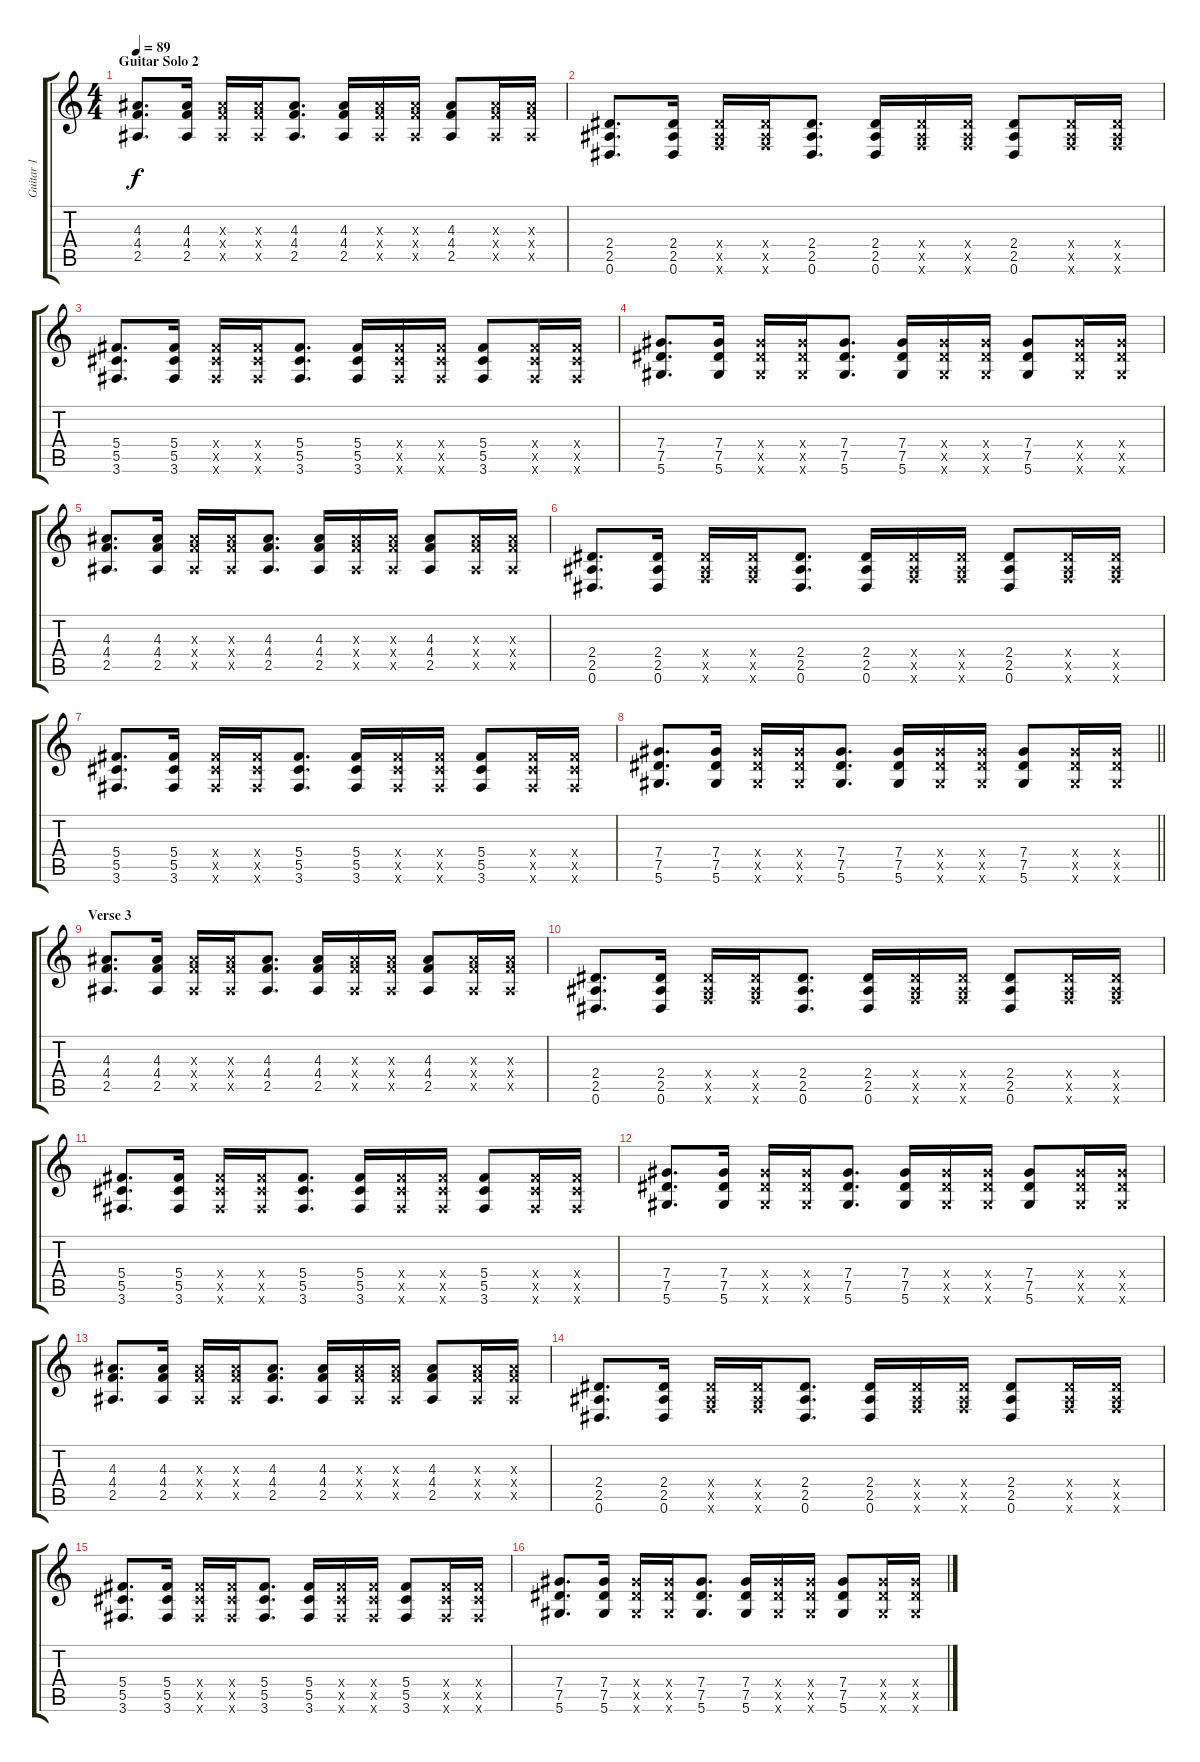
\track ("Guitar 1" "Guitar 1") {instrument acousticguitarsteel}
\staff {score tabs}
\tuning (Eb4 Bb3 Gb3 Db3 Ab2 Eb2) {hide}
\ts (4 4)
\section ("" "Guitar Solo 2")
\tempo 89
\clef g2
\ks c
(4.3 4.4 2.5).8{d dy f volume 16} (4.3 4.4 2.5).16 (4.3{x} 4.4{x} 2.5{x}).16 (4.3{x} 4.4{x} 2.5{x}).16 (4.3 4.4 2.5).8{d} (4.3 4.4 2.5).16 (4.3{x} 4.4{x} 2.5{x}).16 (4.3{x} 4.4{x} 2.5{x}).16 (4.3 4.4 2.5).8 (4.3{x} 4.4{x} 2.5{x}).16 (4.3{x} 4.4{x} 2.5{x}).16 |
(2.4 2.5 0.6).8{d} (2.4 2.5 0.6).16 (2.4{x} 2.5{x} 2.6{x}).16 (2.4{x} 2.5{x} 2.6{x}).16 (2.4 2.5 0.6).8{d} (2.4 2.5 0.6).16 (2.4{x} 2.5{x} 2.6{x}).16 (2.4{x} 2.5{x} 2.6{x}).16 (2.4 2.5 0.6).8 (2.4{x} 2.5{x} 2.6{x}).16 (2.4{x} 2.5{x} 2.6{x}).16 |
(5.4 5.5 3.6).8{d} (5.4 5.5 3.6).16 (5.4{x} 5.5{x} 3.6{x}).16 (5.4{x} 5.5{x} 3.6{x}).16 (5.4 5.5 3.6).8{d} (5.4 5.5 3.6).16 (5.4{x} 5.5{x} 3.6{x}).16 (5.4{x} 5.5{x} 3.6{x}).16 (5.4 5.5 3.6).8 (5.4{x} 5.5{x} 3.6{x}).16 (5.4{x} 5.5{x} 3.6{x}).16 |
(7.4 7.5 5.6).8{d} (7.4 7.5 5.6).16 (7.4{x} 7.5{x} 5.6{x}).16 (7.4{x} 7.5{x} 5.6{x}).16 (7.4 7.5 5.6).8{d} (7.4 7.5 5.6).16 (7.4{x} 7.5{x} 5.6{x}).16 (7.4{x} 7.5{x} 5.6{x}).16 (7.4 7.5 5.6).8 (7.4{x} 7.5{x} 5.6{x}).16 (7.4{x} 7.5{x} 5.6{x}).16 |
(4.3 4.4 2.5).8{d} (4.3 4.4 2.5).16 (4.3{x} 4.4{x} 2.5{x}).16 (4.3{x} 4.4{x} 2.5{x}).16 (4.3 4.4 2.5).8{d} (4.3 4.4 2.5).16 (4.3{x} 4.4{x} 2.5{x}).16 (4.3{x} 4.4{x} 2.5{x}).16 (4.3 4.4 2.5).8 (4.3{x} 4.4{x} 2.5{x}).16 (4.3{x} 4.4{x} 2.5{x}).16 |
(2.4 2.5 0.6).8{d} (2.4 2.5 0.6).16 (2.4{x} 2.5{x} 2.6{x}).16 (2.4{x} 2.5{x} 2.6{x}).16 (2.4 2.5 0.6).8{d} (2.4 2.5 0.6).16 (2.4{x} 2.5{x} 2.6{x}).16 (2.4{x} 2.5{x} 2.6{x}).16 (2.4 2.5 0.6).8 (2.4{x} 2.5{x} 2.6{x}).16 (2.4{x} 2.5{x} 2.6{x}).16 |
(5.4 5.5 3.6).8{d} (5.4 5.5 3.6).16 (5.4{x} 5.5{x} 3.6{x}).16 (5.4{x} 5.5{x} 3.6{x}).16 (5.4 5.5 3.6).8{d} (5.4 5.5 3.6).16 (5.4{x} 5.5{x} 3.6{x}).16 (5.4{x} 5.5{x} 3.6{x}).16 (5.4 5.5 3.6).8 (5.4{x} 5.5{x} 3.6{x}).16 (5.4{x} 5.5{x} 3.6{x}).16 |
\barLineRight lightlight
(7.4 7.5 5.6).8{d} (7.4 7.5 5.6).16 (7.4{x} 7.5{x} 5.6{x}).16 (7.4{x} 7.5{x} 5.6{x}).16 (7.4 7.5 5.6).8{d} (7.4 7.5 5.6).16 (7.4{x} 7.5{x} 5.6{x}).16 (7.4{x} 7.5{x} 5.6{x}).16 (7.4 7.5 5.6).8 (7.4{x} 7.5{x} 5.6{x}).16 (7.4{x} 7.5{x} 5.6{x}).16 |
\section ("" "Verse 3")
(4.3 4.4 2.5).8{d volume 16} (4.3 4.4 2.5).16 (4.3{x} 4.4{x} 2.5{x}).16 (4.3{x} 4.4{x} 2.5{x}).16 (4.3 4.4 2.5).8{d} (4.3 4.4 2.5).16 (4.3{x} 4.4{x} 2.5{x}).16 (4.3{x} 4.4{x} 2.5{x}).16 (4.3 4.4 2.5).8 (4.3{x} 4.4{x} 2.5{x}).16 (4.3{x} 4.4{x} 2.5{x}).16 |
(2.4 2.5 0.6).8{d} (2.4 2.5 0.6).16 (2.4{x} 2.5{x} 2.6{x}).16 (2.4{x} 2.5{x} 2.6{x}).16 (2.4 2.5 0.6).8{d} (2.4 2.5 0.6).16 (2.4{x} 2.5{x} 2.6{x}).16 (2.4{x} 2.5{x} 2.6{x}).16 (2.4 2.5 0.6).8 (2.4{x} 2.5{x} 2.6{x}).16 (2.4{x} 2.5{x} 2.6{x}).16 |
(5.4 5.5 3.6).8{d} (5.4 5.5 3.6).16 (5.4{x} 5.5{x} 3.6{x}).16 (5.4{x} 5.5{x} 3.6{x}).16 (5.4 5.5 3.6).8{d} (5.4 5.5 3.6).16 (5.4{x} 5.5{x} 3.6{x}).16 (5.4{x} 5.5{x} 3.6{x}).16 (5.4 5.5 3.6).8 (5.4{x} 5.5{x} 3.6{x}).16 (5.4{x} 5.5{x} 3.6{x}).16 |
(7.4 7.5 5.6).8{d} (7.4 7.5 5.6).16 (7.4{x} 7.5{x} 5.6{x}).16 (7.4{x} 7.5{x} 5.6{x}).16 (7.4 7.5 5.6).8{d} (7.4 7.5 5.6).16 (7.4{x} 7.5{x} 5.6{x}).16 (7.4{x} 7.5{x} 5.6{x}).16 (7.4 7.5 5.6).8 (7.4{x} 7.5{x} 5.6{x}).16 (7.4{x} 7.5{x} 5.6{x}).16 |
(4.3 4.4 2.5).8{d} (4.3 4.4 2.5).16 (4.3{x} 4.4{x} 2.5{x}).16 (4.3{x} 4.4{x} 2.5{x}).16 (4.3 4.4 2.5).8{d} (4.3 4.4 2.5).16 (4.3{x} 4.4{x} 2.5{x}).16 (4.3{x} 4.4{x} 2.5{x}).16 (4.3 4.4 2.5).8 (4.3{x} 4.4{x} 2.5{x}).16 (4.3{x} 4.4{x} 2.5{x}).16 |
(2.4 2.5 0.6).8{d} (2.4 2.5 0.6).16 (2.4{x} 2.5{x} 2.6{x}).16 (2.4{x} 2.5{x} 2.6{x}).16 (2.4 2.5 0.6).8{d} (2.4 2.5 0.6).16 (2.4{x} 2.5{x} 2.6{x}).16 (2.4{x} 2.5{x} 2.6{x}).16 (2.4 2.5 0.6).8 (2.4{x} 2.5{x} 2.6{x}).16 (2.4{x} 2.5{x} 2.6{x}).16 |
(5.4 5.5 3.6).8{d} (5.4 5.5 3.6).16 (5.4{x} 5.5{x} 3.6{x}).16 (5.4{x} 5.5{x} 3.6{x}).16 (5.4 5.5 3.6).8{d} (5.4 5.5 3.6).16 (5.4{x} 5.5{x} 3.6{x}).16 (5.4{x} 5.5{x} 3.6{x}).16 (5.4 5.5 3.6).8 (5.4{x} 5.5{x} 3.6{x}).16 (5.4{x} 5.5{x} 3.6{x}).16 |
(7.4 7.5 5.6).8{d} (7.4 7.5 5.6).16 (7.4{x} 7.5{x} 5.6{x}).16 (7.4{x} 7.5{x} 5.6{x}).16 (7.4 7.5 5.6).8{d} (7.4 7.5 5.6).16 (7.4{x} 7.5{x} 5.6{x}).16 (7.4{x} 7.5{x} 5.6{x}).16 (7.4 7.5 5.6).8 (7.4{x} 7.5{x} 5.6{x}).16 (7.4{x} 7.5{x} 5.6{x}).16
